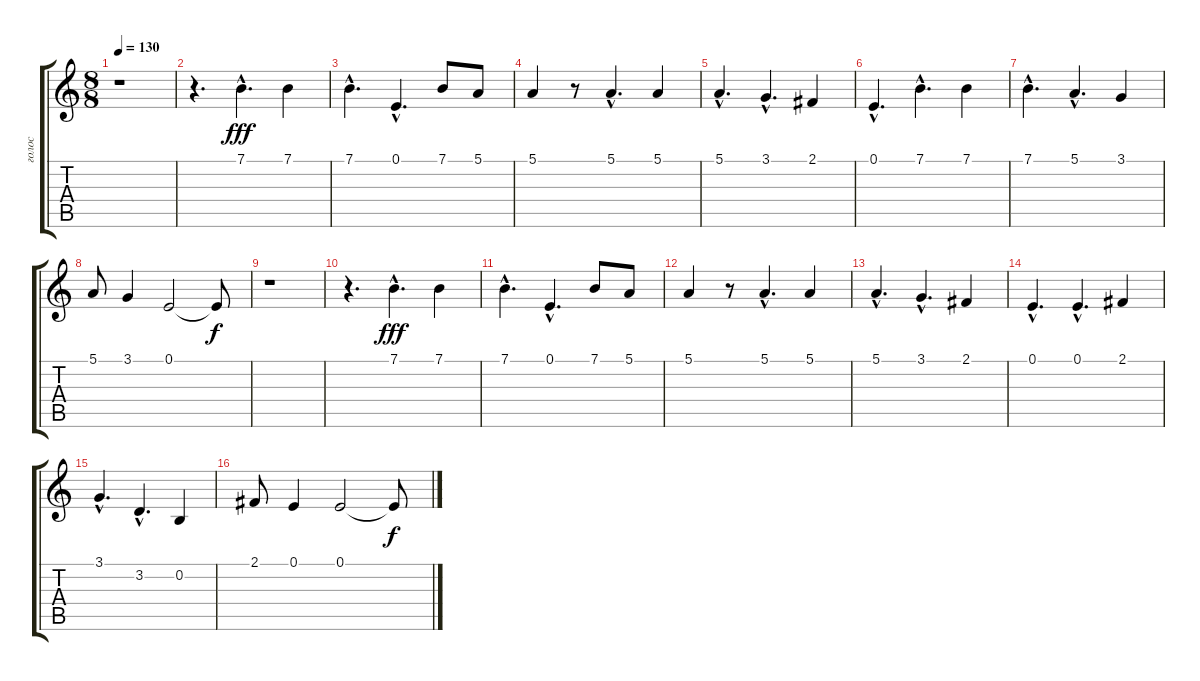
\track ("голос" "голос") {instrument flute}
\staff {score tabs}
\tuning (E4 B3 G3 D3 A2 E2) {hide}
\ts (8 8)
\tempo 130
\clef g2
\ks c
r.1{dy fff} |
r.4{d} 7.1{hac}.4{d} 7.1.4 |
7.1{hac}.4{d} 0.1{hac}.4{d} 7.1.8 5.1.8 |
5.1.4 r.8 5.1{hac}.4{d} 5.1.4 |
5.1{hac}.4{d} 3.1{hac}.4{d} 2.1.4 |
0.1{hac}.4{d} 7.1{hac}.4{d} 7.1.4 |
7.1{hac}.4{d} 5.1{hac}.4{d} 3.1.4 |
5.1.8 3.1.4 0.1.2 0.1{t}.8{dy f} |
r.1 |
r.4{d} 7.1{hac}.4{d dy fff} 7.1.4 |
7.1{hac}.4{d} 0.1{hac}.4{d} 7.1.8 5.1.8 |
5.1.4 r.8 5.1{hac}.4{d} 5.1.4 |
5.1{hac}.4{d} 3.1{hac}.4{d} 2.1.4 |
0.1{hac}.4{d} 0.1{hac}.4{d} 2.1.4 |
3.1{hac}.4{d} 3.2{hac}.4{d} 0.2.4 |
2.1.8 0.1.4 0.1.2 0.1{t}.8{dy f}
